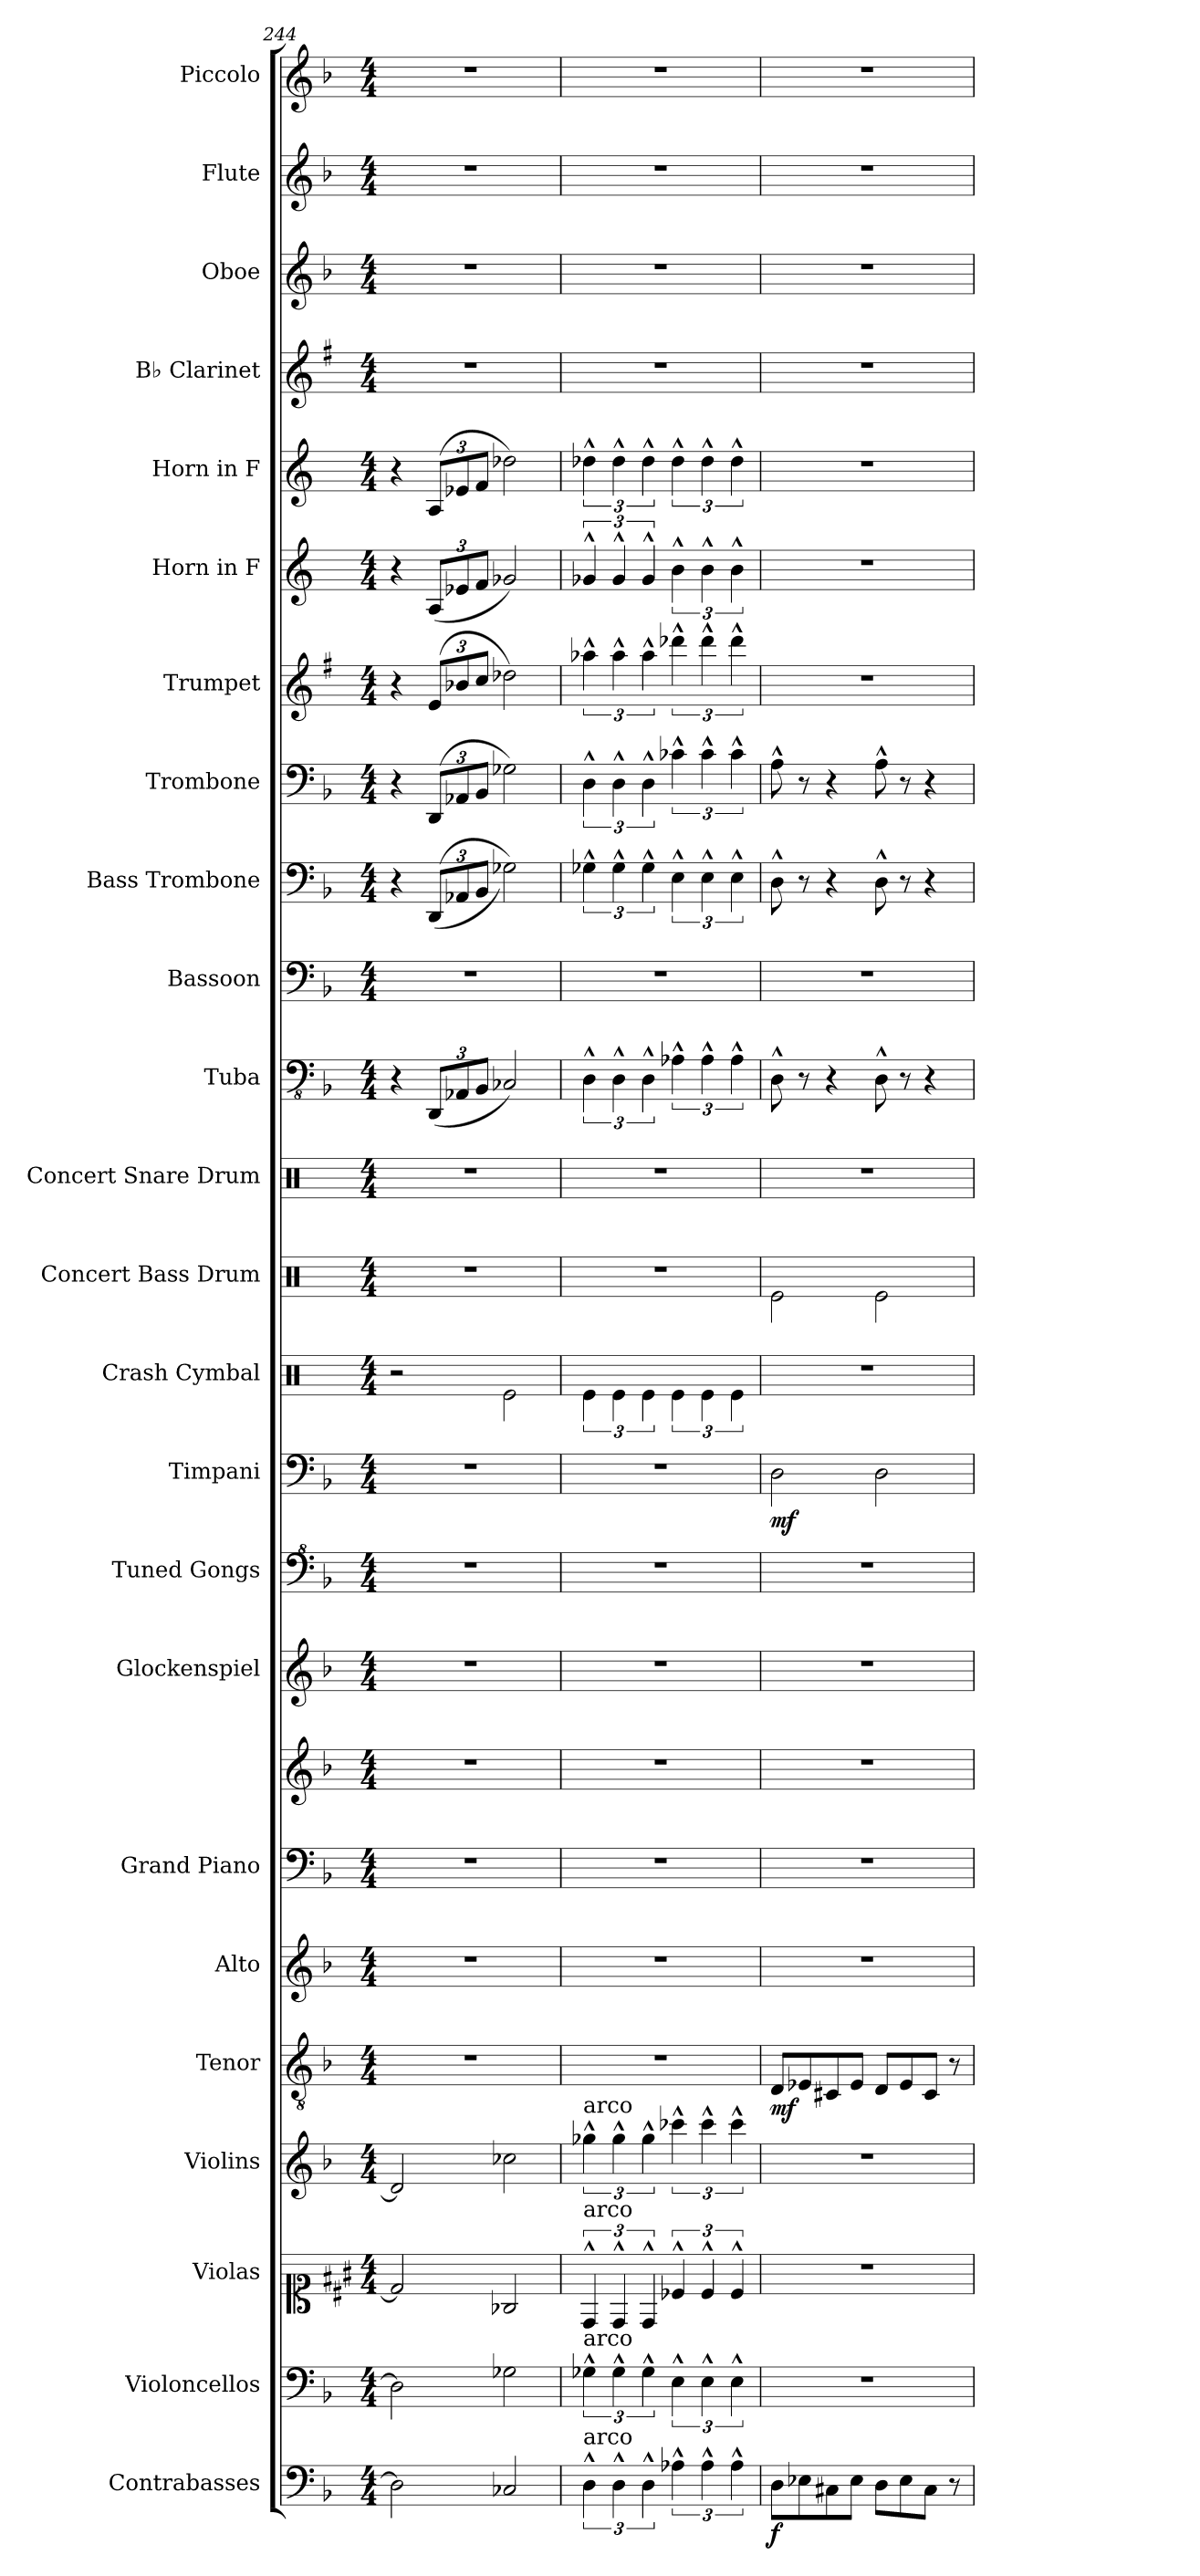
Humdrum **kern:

**kern	**dynam	**kern	**kern	**kern	**kern	**dynam	**kern	**kern	**kern	**kern	**kern	**kern	**dynam	**kern	**kern	**kern	**kern	**kern	**kern	**kern	**kern	**kern	**kern	**kern	**kern	**kern	**kern
*part24	*part24	*part23	*part22	*part21	*part20	*part20	*part19	*part18	*part18	*part17	*part16	*part15	*part15	*part14	*part13	*part12	*part11	*part10	*part9	*part8	*part7	*part6	*part5	*part4	*part3	*part2	*part1
*staff25	*staff25	*staff24	*staff23	*staff22	*staff21	*staff21	*staff20	*staff19	*staff18	*staff17	*staff16	*staff15	*staff15	*staff14	*staff13	*staff12	*staff11	*staff10	*staff9	*staff8	*staff7	*staff6	*staff5	*staff4	*staff3	*staff2	*staff1
*I"Contrabasses	*	*I"Violoncellos	*I"Violas	*I"Violins	*I"Tenor	*	*I"Alto	*I"Grand Piano	*	*I"Glockenspiel	*I"Tuned Gongs	*I"Timpani	*	*I"Crash Cymbal	*I"Concert Bass Drum	*I"Concert Snare Drum	*I"Tuba	*I"Bassoon	*I"Bass Trombone	*I"Trombone	*I"Trumpet	*I"Horn in F	*I"Horn in F	*I"B♭ Clarinet	*I"Oboe	*I"Flute	*I"Piccolo
*I'Cbs.	*	*I'Vcs.	*I'Vlas.	*I'Vlns.	*I'T.	*	*I'A.	*I'Pno.	*	*I'Glock.	*I'Td. Gon.	*I'Timp.	*	*I'Cr. Cym.	*I'Con. BD	*I'Con. Sn.	*I'Tba.	*I'Bsn.	*I'B. Tbn.	*I'Tbn.	*I'Tpt.	*	*	*I'B♭ Cl.	*I'Ob.	*I'Fl.	*I'Picc.
*clefF4	*	*clefF4	*clefC1	*clefG2	*clefGv2	*	*clefG2	*clefF4	*clefG2	*clefG2	*clefF^4	*clefF4	*	*clefX	*clefX	*clefX	*clefFv4	*clefF4	*clefF4	*clefF4	*clefG2	*clefG2	*clefG2	*clefG2	*clefG2	*clefG2	*clefG2
*ITrd7c12	*	*	*	*	*	*	*	*	*	*ITrd-14c-24	*	*	*	*	*	*	*	*	*	*	*ITrd1c2	*ITrd4c7	*ITrd4c7	*ITrd1c2	*	*	*ITrd-7c-12
*k[b-]	*	*k[b-]	*k[f#c#g#]	*k[b-]	*k[b-]	*	*k[b-]	*k[b-]	*k[b-]	*k[b-]	*k[b-]	*k[b-]	*	*k[]	*k[]	*k[]	*k[b-]	*k[b-]	*k[b-]	*k[b-]	*k[b-]	*k[b-]	*k[b-]	*k[b-]	*k[b-]	*k[b-]	*k[b-]
*M4/4	*	*M4/4	*M4/4	*M4/4	*M4/4	*	*M4/4	*M4/4	*M4/4	*M4/4	*M4/4	*M4/4	*	*M4/4	*M4/4	*M4/4	*M4/4	*M4/4	*M4/4	*M4/4	*M4/4	*M4/4	*M4/4	*M4/4	*M4/4	*M4/4	*M4/4
=244	=244	=244	=244	=244	=244	=244	=244	=244	=244	=244	=244	=244	=244	=244	=244	=244	=244	=244	=244	=244	=244	=244	=244	=244	=244	=244	=244
2DD\]	.	2D\]	2d/]	2d/]	1r	.	1r	1r	1r	1r	1r	1r	.	2r	1r	1r	4r	1r	4r	4r	4r	4r	4r	1r	1r	1r	1r
*	*	*	*	*	*	*	*	*	*	*	*	*	*	*	*	*	*Xbrackettup	*	*Xbrackettup	*Xbrackettup	*Xbrackettup	*Xbrackettup	*Xbrackettup	*	*	*	*
.	.	.	.	.	.	.	.	.	.	.	.	.	.	.	.	.	(<12DDD/L	.	(>(>12DD/L	(>12DD/L	(>12d/L	(<12D/L	(>12D/L	.	.	.	.
.	.	.	.	.	.	.	.	.	.	.	.	.	.	.	.	.	12AAA-X/	.	12AA-X/	12AA-X/	12a-X/	12A-X/	12A-X/	.	.	.	.
.	.	.	.	.	.	.	.	.	.	.	.	.	.	.	.	.	12BBB-/J	.	12BB-/J	12BB-/J	12b-/J	12B-/J	12B-/J	.	.	.	.
2CC-X/	.	2G-X\	2G-X/	2cc-X\	.	.	.	.	.	.	.	.	.	2Re\	.	.	2CC-X/)	.	2G-X\))	2G-X\)	2cc-X\)	2c-X/)	2g-X\)	.	.	.	.
=245	=245	=245	=245	=245	=245	=245	=245	=245	=245	=245	=245	=245	=245	=245	=245	=245	=245	=245	=245	=245	=245	=245	=245	=245	=245	=245	=245
*	*	*	*	*	*	*	*	*	*	*	*	*	*	*	*	*	*brackettup	*	*brackettup	*brackettup	*brackettup	*brackettup	*brackettup	*	*	*	*
!	!	!	!	!LO:TX:a:t=arco	!	!	!	!	!	!	!	!	!	!	!	!	!	!	!	!	!	!	!	!	!	!	!
!	!	!	!LO:TX:a:t=arco	!	!	!	!	!	!	!	!	!	!	!	!	!	!	!	!	!	!	!	!	!	!	!	!
!	!	!LO:TX:a:t=arco	!	!	!	!	!	!	!	!	!	!	!	!	!	!	!	!	!	!	!	!	!	!	!	!	!
!LO:TX:a:t=arco	!	!	!	!	!	!	!	!	!	!	!	!	!	!	!	!	!	!	!	!	!	!	!	!	!	!	!
6DD^^\	.	6G-X^^\	6D^^/	6gg-X^^\	1r	.	1r	1r	1r	1r	1r	1r	.	6Re\	1r	1r	6DD^^\	1r	6G-X^^\	6D^^\	6gg-X^^\	6c-X^^/	6g-X^^\	1r	1r	1r	1r
6DD^^\	.	6G-^^\	6D^^/	6gg-^^\	.	.	.	.	.	.	.	.	.	6Re\	.	.	6DD^^\	.	6G-^^\	6D^^\	6gg-^^\	6c-^^/	6g-^^\	.	.	.	.
6DD^^\	.	6G-^^\	6D^^/	6gg-^^\	.	.	.	.	.	.	.	.	.	6Re\	.	.	6DD^^\	.	6G-^^\	6D^^\	6gg-^^\	6c-^^/	6g-^^\	.	.	.	.
6AA-X^^\	.	6E^^\	6c-X^^/	6ccc-X^^\	.	.	.	.	.	.	.	.	.	6Re\	.	.	6AA-X^^\	.	6E^^\	6c-X^^\	6ccc-X^^\	6e^^\	6g-^^\	.	.	.	.
6AA-^^\	.	6E^^\	6c-^^/	6ccc-^^\	.	.	.	.	.	.	.	.	.	6Re\	.	.	6AA-^^\	.	6E^^\	6c-^^\	6ccc-^^\	6e^^\	6g-^^\	.	.	.	.
6AA-^^\	.	6E^^\	6c-^^/	6ccc-^^\	.	.	.	.	.	.	.	.	.	6Re\	.	.	6AA-^^\	.	6E^^\	6c-^^\	6ccc-^^\	6e^^\	6g-^^\	.	.	.	.
!!LO:PB:g=z
=246	=246	=246	=246	=246	=246	=246	=246	=246	=246	=246	=246	=246	=246	=246	=246	=246	=246	=246	=246	=246	=246	=246	=246	=246	=246	=246	=246
!	!LO:DY:b	!	!	!	!	!LO:DY:b	!	!	!	!	!	!	!LO:DY:b	!	!	!	!	!	!	!	!	!	!	!	!	!	!
8DD\L	f	1r	1r	1r	8D/L	mf	1r	1r	1r	1r	1r	2D\	mf	1r	2Re\	1r	8DD^^\	1r	8D^^\	8A^^\	1r	1r	1r	1r	1r	1r	1r
8EE-X\	.	.	.	.	8E-X/	.	.	.	.	.	.	.	.	.	.	.	8r	.	8r	8r	.	.	.	.	.	.	.
8CC#X\	.	.	.	.	8C#X/	.	.	.	.	.	.	.	.	.	.	.	4r	.	4r	4r	.	.	.	.	.	.	.
8EE-\J	.	.	.	.	8E-/J	.	.	.	.	.	.	.	.	.	.	.	.	.	.	.	.	.	.	.	.	.	.
8DD\L	.	.	.	.	8D/L	.	.	.	.	.	.	2D\	.	.	2Re\	.	8DD^^\	.	8D^^\	8A^^\	.	.	.	.	.	.	.
8EE-\	.	.	.	.	8E-/	.	.	.	.	.	.	.	.	.	.	.	8r	.	8r	8r	.	.	.	.	.	.	.
8CC#\J	.	.	.	.	8C#/J	.	.	.	.	.	.	.	.	.	.	.	4r	.	4r	4r	.	.	.	.	.	.	.
8r	.	.	.	.	8r	.	.	.	.	.	.	.	.	.	.	.	.	.	.	.	.	.	.	.	.	.	.
=	=	=	=	=	=	=	=	=	=	=	=	=	=	=	=	=	=	=	=	=	=	=	=	=	=	=	=
*-	*-	*-	*-	*-	*-	*-	*-	*-	*-	*-	*-	*-	*-	*-	*-	*-	*-	*-	*-	*-	*-	*-	*-	*-	*-	*-	*-
